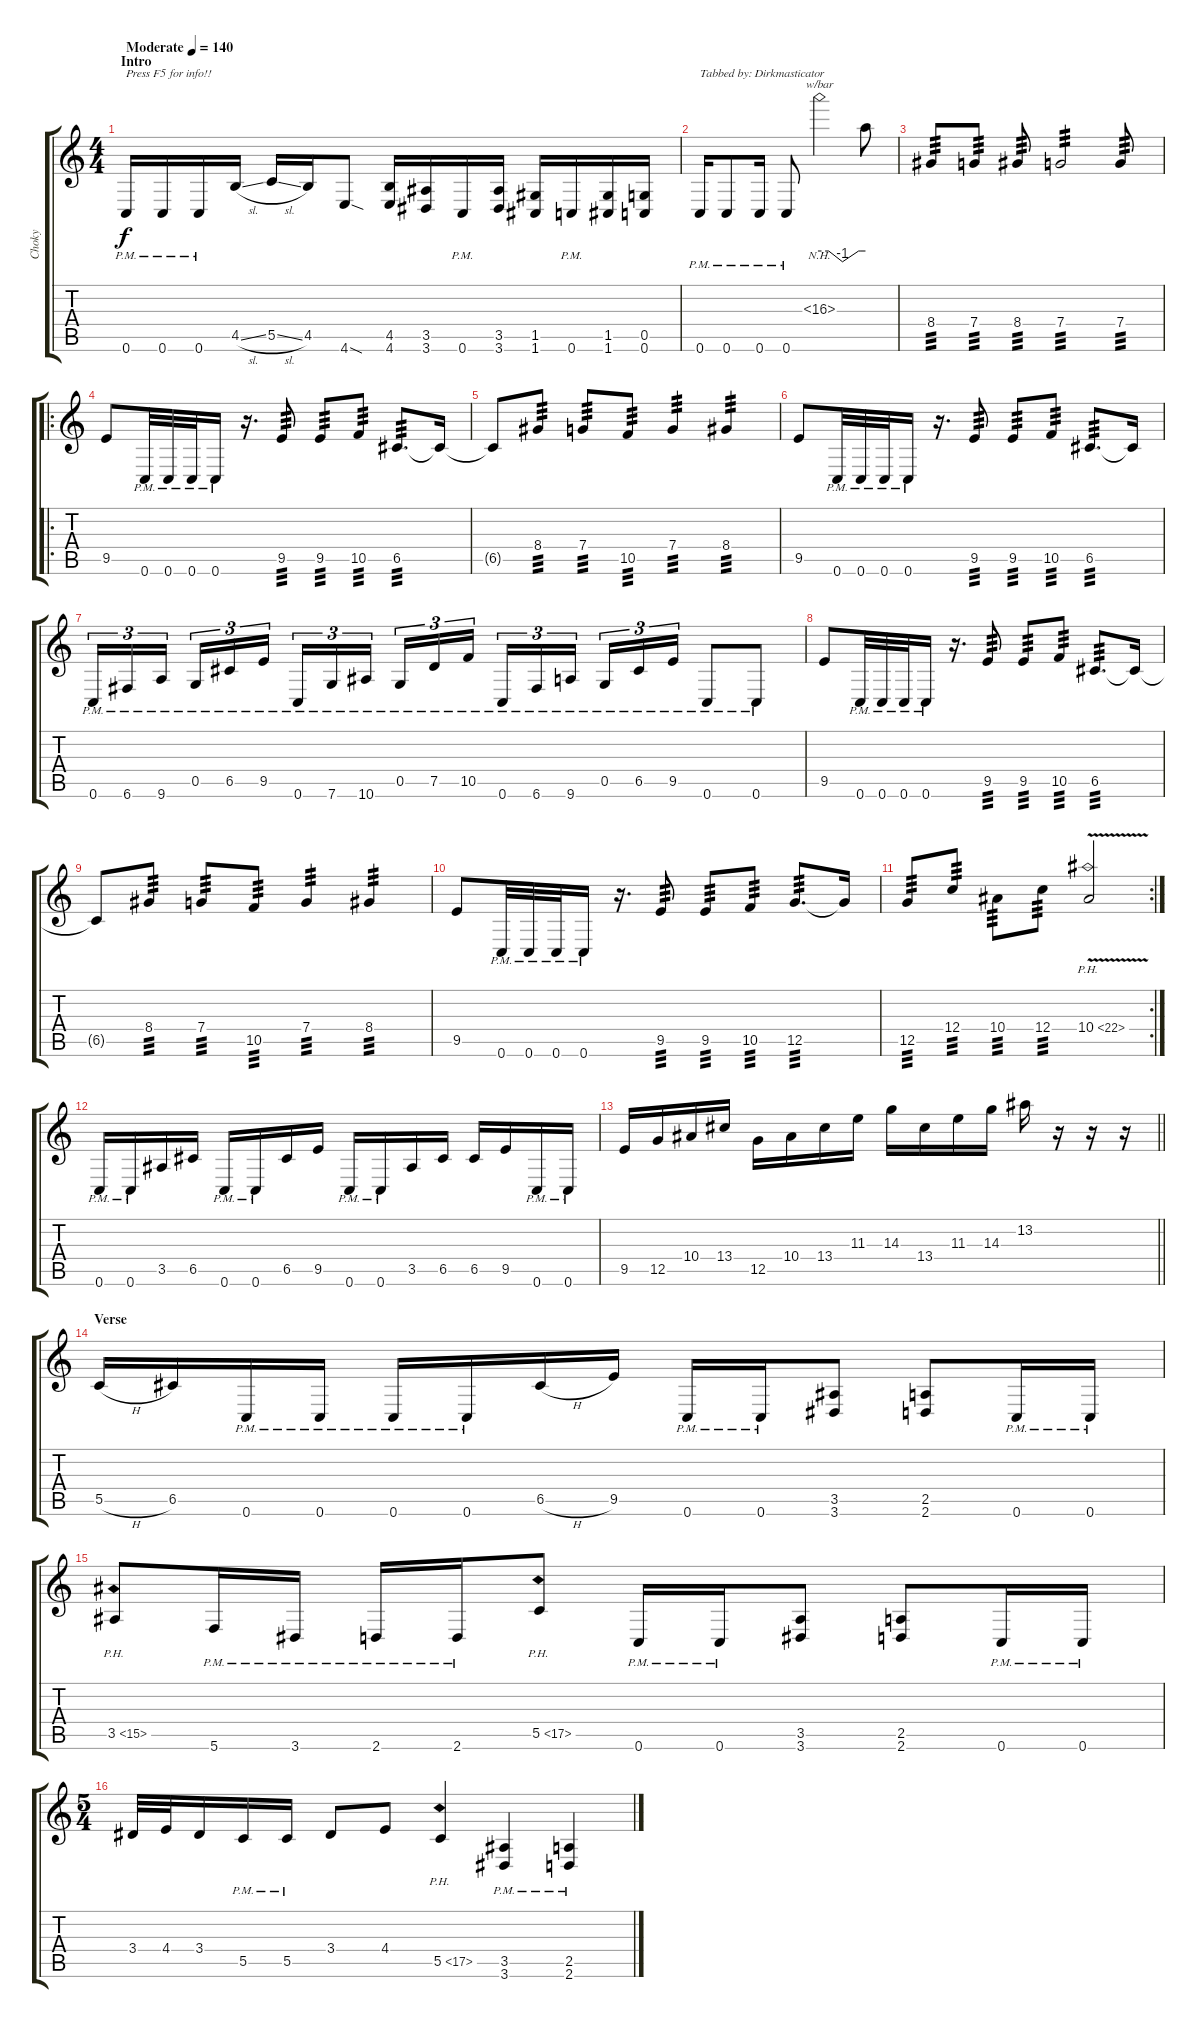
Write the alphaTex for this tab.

\track ("Choky" "Choky") {instrument distortionguitar}
\staff {score tabs}
\tuning (D4 A3 F3 C3 G2 C2) {hide}
\ts (4 4)
\section ("" "Intro")
\tempo (140 "Moderate")
\clef g2
\ks c
0.6{pm}.16{txt "Press F5 for info!!" dy f instrument distortionguitar} 0.6{pm}.16 0.6{pm}.16 4.5{sl}.16 5.5{sl}.16 4.5.16 4.6{sod}.8 (4.5 4.6).16 (3.5 3.6).16 0.6{pm}.16 (3.5 3.6).16 (1.5 1.6).16 0.6{pm}.16 (1.5 1.6).16 (0.5 0.6).16 |
0.6{pm}.16{txt "Tabbed by: Dirkmasticator"} 0.6{pm}.8 0.6{pm}.16 0.6{pm}.8 16.3{nh}.2{tbe (custom default 0 0 12 0 30 -4 51 0 53 0 60 0)} 16.3{t}.8 |
8.4.8{tp 3} 7.4.8{tp 3} 8.4.8{tp 3} 7.4.2{tp 3} 7.4.8{tp 3} |
\ro
9.5.8 0.6{pm}.32 0.6{pm}.32 0.6{pm}.32 0.6{pm}.16 r.16{d} 9.5.8{tp 3} 9.5.8{tp 3} 10.5.8{tp 3} 6.5.8{d tp 3} 6.5{t}.16 |
6.5{t}.8 8.4.8{tp 3} 7.4.8{tp 3} 10.5.8{tp 3} 7.4.4{tp 3} 8.4.4{tp 3} |
9.5.8 0.6{pm}.32 0.6{pm}.32 0.6{pm}.32 0.6{pm}.16 r.16{d} 9.5.8{tp 3} 9.5.8{tp 3} 10.5.8{tp 3} 6.5.8{d tp 3} 6.5{t}.16 |
0.6{pm}.16{tu (3 2)} 6.6{pm}.16{tu (3 2)} 9.6{pm}.16{tu (3 2) beam splitsecondary} 0.5{pm}.16{tu (3 2)} 6.5{pm}.16{tu (3 2)} 9.5{pm}.16{tu (3 2)} 0.6{pm}.16{tu (3 2)} 7.6{pm}.16{tu (3 2)} 10.6{pm}.16{tu (3 2) beam splitsecondary} 0.5{pm}.16{tu (3 2)} 7.5{pm}.16{tu (3 2)} 10.5{pm}.16{tu (3 2)} 0.6{pm}.16{tu (3 2)} 6.6{pm}.16{tu (3 2)} 9.6{pm}.16{tu (3 2) beam splitsecondary} 0.5{pm}.16{tu (3 2)} 6.5{pm}.16{tu (3 2)} 9.5{pm}.16{tu (3 2)} 0.6{pm}.8 0.6{pm}.8 |
9.5.8 0.6{pm}.32 0.6{pm}.32 0.6{pm}.32 0.6{pm}.16 r.16{d} 9.5.8{tp 3} 9.5.8{tp 3} 10.5.8{tp 3} 6.5.8{d tp 3} 6.5{t}.16 |
6.5{t}.8 8.4.8{tp 3} 7.4.8{tp 3} 10.5.8{tp 3} 7.4.4{tp 3} 8.4.4{tp 3} |
9.5.8 0.6{pm}.32 0.6{pm}.32 0.6{pm}.32 0.6{pm}.16 r.16{d} 9.5.8{tp 3} 9.5.8{tp 3} 10.5.8{tp 3} 12.5.8{d tp 3} 12.5{t}.16 |
\rc 2
12.5.8{tp 3} 12.4.8{tp 3} 10.4.8{tp 3} 12.4.8{tp 3} 10.4{ph 12 v}.2 |
0.6{pm}.16 0.6{pm}.16 3.5.16 6.5.16 0.6{pm}.16 0.6{pm}.16 6.5.16 9.5.16 0.6{pm}.16 0.6{pm}.16 3.5.16 6.5.16 6.5.16 9.5.16 0.6{pm}.16 0.6{pm}.16 |
\barLineRight lightlight
9.5.16 12.5.16 10.4.16 13.4.16 12.5.16 10.4.16 13.4.16 11.3.16 14.3.16 13.4.16 11.3.16 14.3.16 13.2.16 r.16 r.16 r.16 |
\section ("" "Verse")
5.5{h}.16 6.5.16 0.6{pm}.16 0.6{pm}.16 0.6{pm}.16 0.6{pm}.16 6.5{h}.16 9.5.16 0.6{pm}.16 0.6{pm}.16 (3.5 3.6).8 (2.5 2.6).8 0.6{pm}.16 0.6{pm}.16 |
3.5{ph 12}.8 5.6{pm}.16 3.6{pm}.16 2.6{pm}.16 2.6{pm}.16 5.5{ph 12}.8 0.6{pm}.16 0.6{pm}.16 (3.5 3.6).8 (2.5 2.6).8 0.6{pm}.16 0.6{pm}.16 |
\ts (5 4)
3.4.32 4.4.32 3.4.16 5.5{pm}.16 5.5{pm}.16 3.4.8 4.4.8 5.5{ph 12}.4{instrument guitarharmonics} (3.5{pm} 3.6{pm}).4{instrument distortionguitar} (2.5{pm} 2.6{pm}).4
